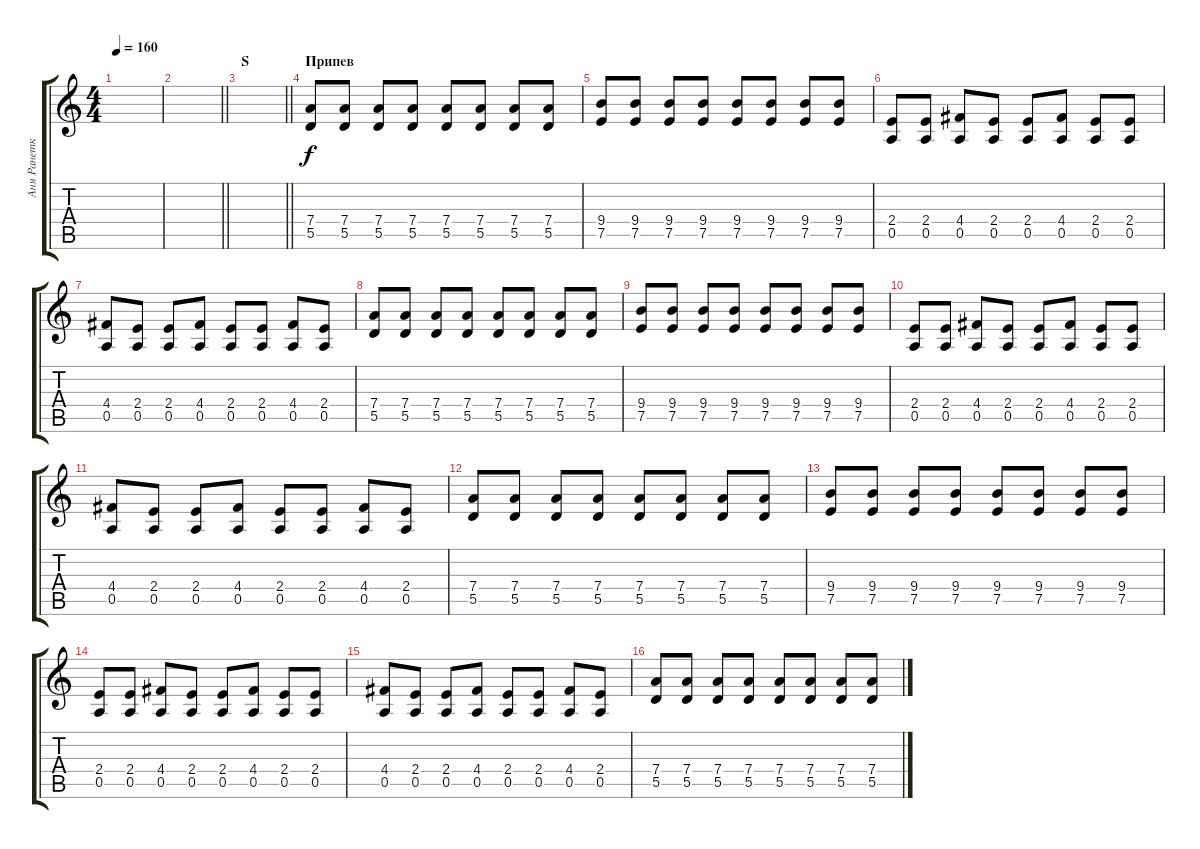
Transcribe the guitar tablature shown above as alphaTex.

\track ("Аня Ранетка" "Аня Ранетк") {instrument acousticguitarsteel}
\staff {score tabs}
\tuning (E4 B3 G3 D3 A2 E2) {hide}
\ts (4 4)
\tempo 160
\clef g2
\ks c
|
\barLineRight lightlight
|
\section ("" "S")
\barLineRight lightlight
|
\section ("" "Припев")
(7.4 5.5).8 (7.4 5.5).8 (7.4 5.5).8 (7.4 5.5).8 (7.4 5.5).8 (7.4 5.5).8 (7.4 5.5).8 (7.4 5.5).8 |
(9.4 7.5).8 (9.4 7.5).8 (9.4 7.5).8 (9.4 7.5).8 (9.4 7.5).8 (9.4 7.5).8 (9.4 7.5).8 (9.4 7.5).8 |
(2.4 0.5).8 (2.4 0.5).8 (4.4 0.5).8 (2.4 0.5).8 (2.4 0.5).8 (4.4 0.5).8 (2.4 0.5).8 (2.4 0.5).8 |
(4.4 0.5).8 (2.4 0.5).8 (2.4 0.5).8 (4.4 0.5).8 (2.4 0.5).8 (2.4 0.5).8 (4.4 0.5).8 (2.4 0.5).8 |
(7.4 5.5).8 (7.4 5.5).8 (7.4 5.5).8 (7.4 5.5).8 (7.4 5.5).8 (7.4 5.5).8 (7.4 5.5).8 (7.4 5.5).8 |
(9.4 7.5).8 (9.4 7.5).8 (9.4 7.5).8 (9.4 7.5).8 (9.4 7.5).8 (9.4 7.5).8 (9.4 7.5).8 (9.4 7.5).8 |
(2.4 0.5).8 (2.4 0.5).8 (4.4 0.5).8 (2.4 0.5).8 (2.4 0.5).8 (4.4 0.5).8 (2.4 0.5).8 (2.4 0.5).8 |
(4.4 0.5).8 (2.4 0.5).8 (2.4 0.5).8 (4.4 0.5).8 (2.4 0.5).8 (2.4 0.5).8 (4.4 0.5).8 (2.4 0.5).8 |
(7.4 5.5).8 (7.4 5.5).8 (7.4 5.5).8 (7.4 5.5).8 (7.4 5.5).8 (7.4 5.5).8 (7.4 5.5).8 (7.4 5.5).8 |
(9.4 7.5).8 (9.4 7.5).8 (9.4 7.5).8 (9.4 7.5).8 (9.4 7.5).8 (9.4 7.5).8 (9.4 7.5).8 (9.4 7.5).8 |
(2.4 0.5).8 (2.4 0.5).8 (4.4 0.5).8 (2.4 0.5).8 (2.4 0.5).8 (4.4 0.5).8 (2.4 0.5).8 (2.4 0.5).8 |
(4.4 0.5).8 (2.4 0.5).8 (2.4 0.5).8 (4.4 0.5).8 (2.4 0.5).8 (2.4 0.5).8 (4.4 0.5).8 (2.4 0.5).8 |
(7.4 5.5).8 (7.4 5.5).8 (7.4 5.5).8 (7.4 5.5).8 (7.4 5.5).8 (7.4 5.5).8 (7.4 5.5).8 (7.4 5.5).8
